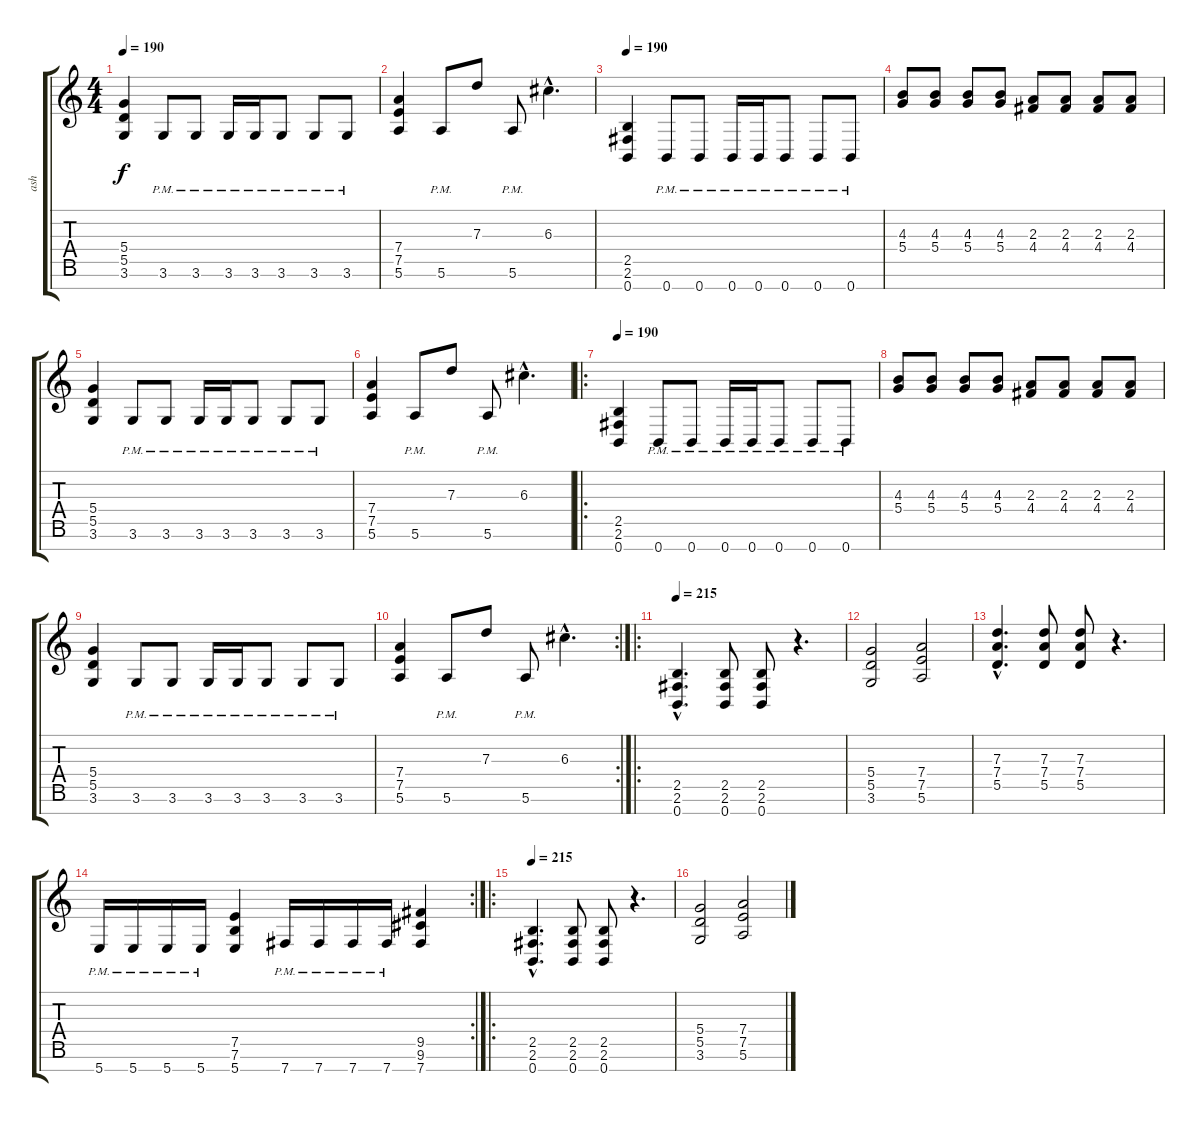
\track ("ash" "ash") {instrument distortionguitar}
\staff {score tabs}
\tuning (E4 B3 G3 D3 A2 E2 B1) {hide}
\ts (4 4)
\tempo 190
\clef g2
\ks c
(5.4 5.5 3.6).4{dy f} 3.6{pm}.8 3.6{pm}.8 3.6{pm}.16 3.6{pm}.16 3.6{pm}.8 3.6{pm}.8 3.6{pm}.8 |
(7.4 7.5 5.6).4 5.6{pm}.8 7.3.8 5.6{pm}.8 6.3{hac}.4{d} |
\tempo 190
(2.5 2.6 0.7).4 0.7{pm}.8 0.7{pm}.8 0.7{pm}.16 0.7{pm}.16 0.7{pm}.8 0.7{pm}.8 0.7{pm}.8 |
(4.3 5.4).8 (4.3 5.4).8 (4.3 5.4).8 (4.3 5.4).8 (2.3 4.4).8 (2.3 4.4).8 (2.3 4.4).8 (2.3 4.4).8 |
(5.4 5.5 3.6).4 3.6{pm}.8 3.6{pm}.8 3.6{pm}.16 3.6{pm}.16 3.6{pm}.8 3.6{pm}.8 3.6{pm}.8 |
(7.4 7.5 5.6).4 5.6{pm}.8 7.3.8 5.6{pm}.8 6.3{hac}.4{d} |
\ro
\tempo 190
(2.5 2.6 0.7).4 0.7{pm}.8 0.7{pm}.8 0.7{pm}.16 0.7{pm}.16 0.7{pm}.8 0.7{pm}.8 0.7{pm}.8 |
(4.3 5.4).8 (4.3 5.4).8 (4.3 5.4).8 (4.3 5.4).8 (2.3 4.4).8 (2.3 4.4).8 (2.3 4.4).8 (2.3 4.4).8 |
(5.4 5.5 3.6).4 3.6{pm}.8 3.6{pm}.8 3.6{pm}.16 3.6{pm}.16 3.6{pm}.8 3.6{pm}.8 3.6{pm}.8 |
\rc 2
(7.4 7.5 5.6).4 5.6{pm}.8 7.3.8 5.6{pm}.8 6.3{hac}.4{d} |
\ro
\tempo 215
(2.5{hac} 2.6{hac} 0.7{hac}).4{d} (2.5 2.6 0.7).8 (2.5 2.6 0.7).8 r.4{d} |
(5.4 5.5 3.6).2 (7.4 7.5 5.6).2 |
(7.3{hac} 7.4{hac} 5.5{hac}).4{d} (7.3 7.4 5.5).8 (7.3 7.4 5.5).8 r.4{d} |
\rc 2
5.7{pm}.16 5.7{pm}.16 5.7{pm}.16 5.7{pm}.16 (7.5 7.6 5.7).4 7.7{pm}.16 7.7{pm}.16 7.7{pm}.16 7.7{pm}.16 (9.5 9.6 7.7).4 |
\ro
\tempo 215
(2.5{hac} 2.6{hac} 0.7{hac}).4{d} (2.5 2.6 0.7).8 (2.5 2.6 0.7).8 r.4{d} |
(5.4 5.5 3.6).2 (7.4 7.5 5.6).2
